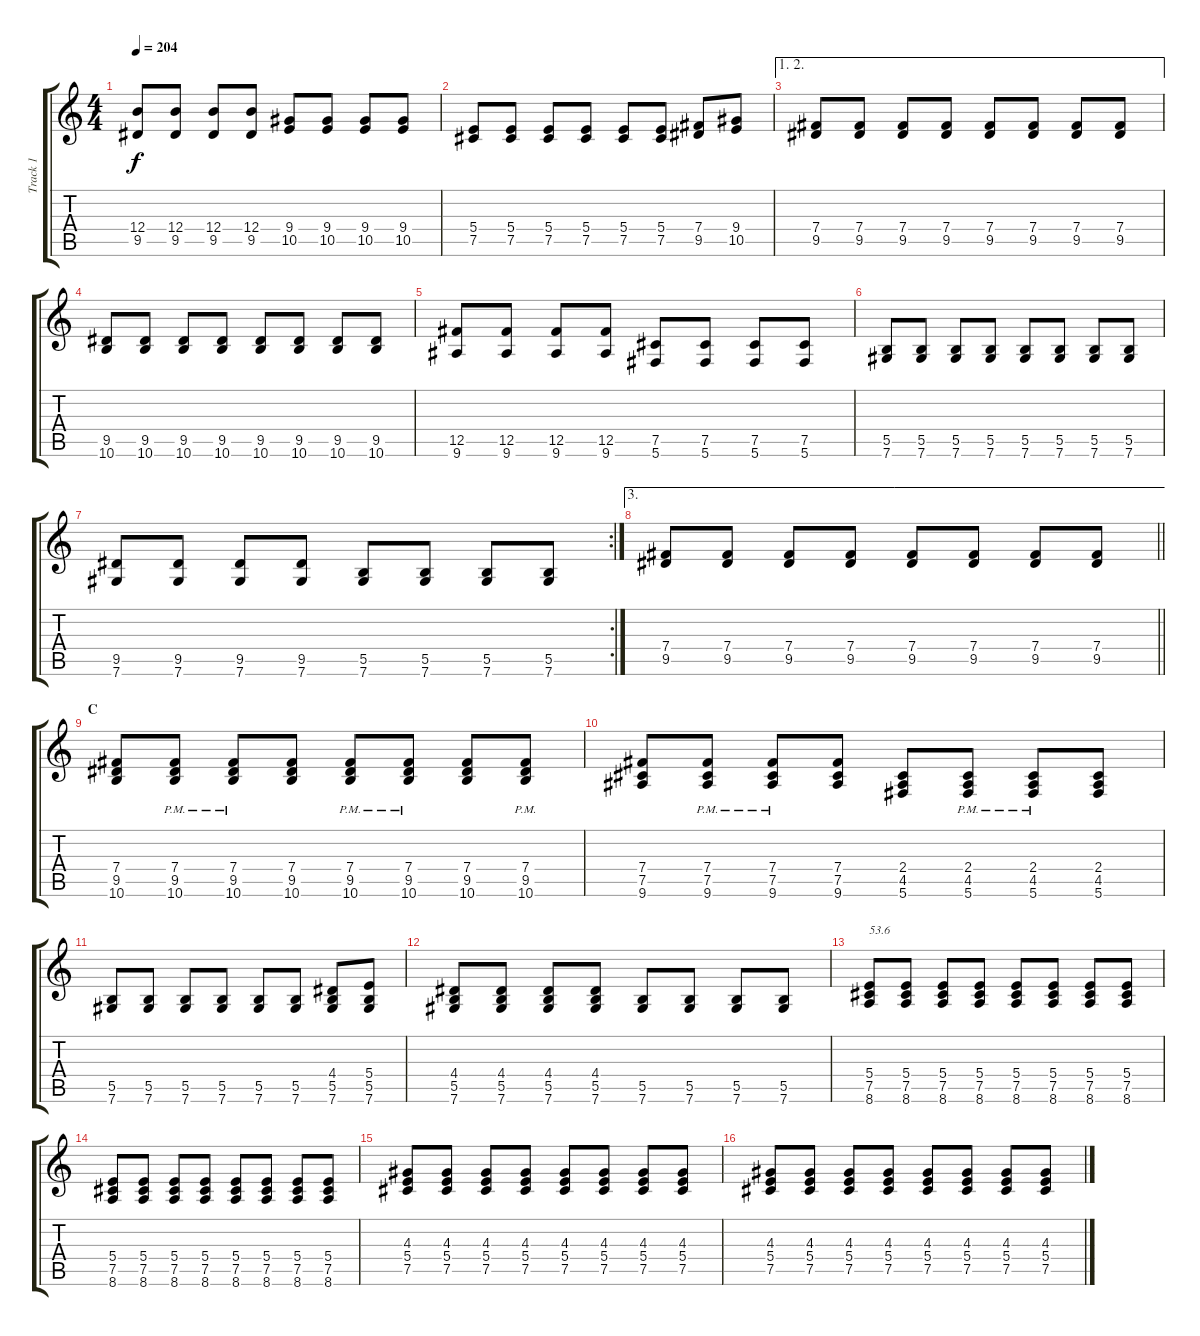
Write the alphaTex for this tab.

\track ("Track 1" "Track 1") {instrument distortionguitar}
\staff {score tabs}
\tuning (Db4 Ab3 E3 B2 Gb2 Db2) {hide}
\ts (4 4)
\tempo 204
\clef g2
\ks c
(12.4 9.5).8{dy f} (12.4 9.5).8 (12.4 9.5).8 (12.4 9.5).8 (9.4 10.5).8 (9.4 10.5).8 (9.4 10.5).8 (9.4 10.5).8 |
(5.4 7.5).8 (5.4 7.5).8 (5.4 7.5).8 (5.4 7.5).8 (5.4 7.5).8 (5.4 7.5).8 (7.4 9.5).8 (9.4 10.5).8 |
\ae (1 2)
(7.4 9.5).8 (7.4 9.5).8 (7.4 9.5).8 (7.4 9.5).8 (7.4 9.5).8 (7.4 9.5).8 (7.4 9.5).8 (7.4 9.5).8 |
(9.5 10.6).8 (9.5 10.6).8 (9.5 10.6).8 (9.5 10.6).8 (9.5 10.6).8 (9.5 10.6).8 (9.5 10.6).8 (9.5 10.6).8 |
(12.5 9.6).8 (12.5 9.6).8 (12.5 9.6).8 (12.5 9.6).8 (7.5 5.6).8 (7.5 5.6).8 (7.5 5.6).8 (7.5 5.6).8 |
(5.5 7.6).8 (5.5 7.6).8 (5.5 7.6).8 (5.5 7.6).8 (5.5 7.6).8 (5.5 7.6).8 (5.5 7.6).8 (5.5 7.6).8 |
\rc 2
(9.5 7.6).8 (9.5 7.6).8 (9.5 7.6).8 (9.5 7.6).8 (5.5 7.6).8 (5.5 7.6).8 (5.5 7.6).8 (5.5 7.6).8 |
\ae 3
\barLineRight lightlight
(7.4 9.5).8 (7.4 9.5).8 (7.4 9.5).8 (7.4 9.5).8 (7.4 9.5).8 (7.4 9.5).8 (7.4 9.5).8 (7.4 9.5).8 |
\section ("" "C")
(7.4 9.5 10.6).8 (7.4{pm} 9.5{pm} 10.6{pm}).8 (7.4{pm} 9.5{pm} 10.6{pm}).8 (7.4 9.5 10.6).8 (7.4{pm} 9.5{pm} 10.6{pm}).8 (7.4{pm} 9.5{pm} 10.6{pm}).8 (7.4 9.5 10.6).8 (7.4{pm} 9.5{pm} 10.6{pm}).8 |
(7.4 7.5 9.6).8 (7.4{pm} 7.5{pm} 9.6{pm}).8 (7.4{pm} 7.5{pm} 9.6{pm}).8 (7.4 7.5 9.6).8 (2.4 4.5 5.6).8 (2.4{pm} 4.5{pm} 5.6{pm}).8 (2.4{pm} 4.5{pm} 5.6{pm}).8 (2.4 4.5 5.6).8 |
(5.5 7.6).8 (5.5 7.6).8 (5.5 7.6).8 (5.5 7.6).8 (5.5 7.6).8 (5.5 7.6).8 (4.4 5.5 7.6).8 (5.4 5.5 7.6).8 |
(4.4 5.5 7.6).8 (4.4 5.5 7.6).8 (4.4 5.5 7.6).8 (4.4 5.5 7.6).8 (5.5 7.6).8 (5.5 7.6).8 (5.5 7.6).8 (5.5 7.6).8 |
(5.4 7.5 8.6).8{txt "53.6"} (5.4 7.5 8.6).8 (5.4 7.5 8.6).8 (5.4 7.5 8.6).8 (5.4 7.5 8.6).8 (5.4 7.5 8.6).8 (5.4 7.5 8.6).8 (5.4 7.5 8.6).8 |
(5.4 7.5 8.6).8 (5.4 7.5 8.6).8 (5.4 7.5 8.6).8 (5.4 7.5 8.6).8 (5.4 7.5 8.6).8 (5.4 7.5 8.6).8 (5.4 7.5 8.6).8 (5.4 7.5 8.6).8 |
(4.3 5.4 7.5).8 (4.3 5.4 7.5).8 (4.3 5.4 7.5).8 (4.3 5.4 7.5).8 (4.3 5.4 7.5).8 (4.3 5.4 7.5).8 (4.3 5.4 7.5).8 (4.3 5.4 7.5).8 |
(4.3 5.4 7.5).8 (4.3 5.4 7.5).8 (4.3 5.4 7.5).8 (4.3 5.4 7.5).8 (4.3 5.4 7.5).8 (4.3 5.4 7.5).8 (4.3 5.4 7.5).8 (4.3 5.4 7.5).8
